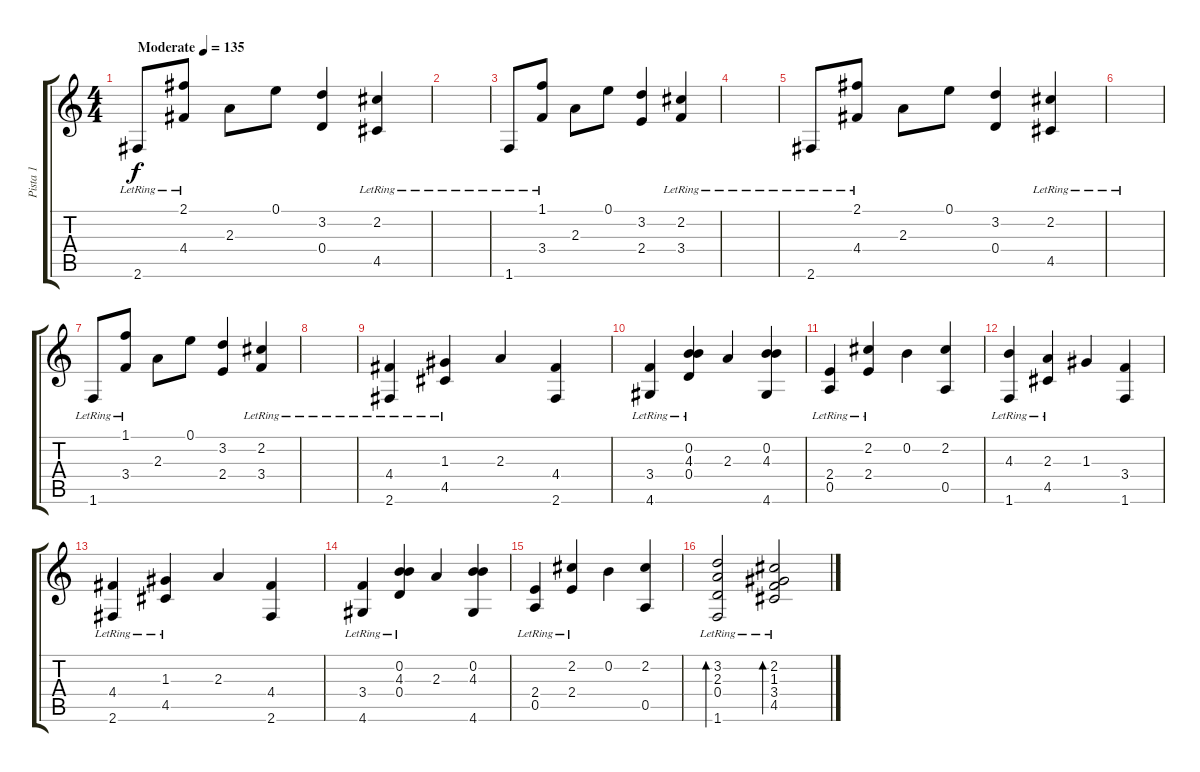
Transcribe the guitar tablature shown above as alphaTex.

\track ("Pista 1" "Pista 1") {instrument acousticguitarnylon}
\staff {score tabs}
\tuning (E4 B3 G3 D3 A2 E2) {hide}
\ts (4 4)
\tempo (135 "Moderate")
\clef g2
\ks c
2.6{lr}.8{dy f instrument acousticguitarnylon} (2.1{lr} 4.4{lr}).8 2.3.8 0.1.8 (3.2 0.4).4 (2.2{lr} 4.5{lr}).4 |
|
1.6{lr}.8 (1.1{lr} 3.4{lr}).8 2.3.8 0.1.8 (3.2 2.4).4 (2.2{lr} 3.4{lr}).4 |
|
2.6{lr}.8 (2.1{lr} 4.4{lr}).8 2.3.8 0.1.8 (3.2 0.4).4 (2.2{lr} 4.5{lr}).4 |
|
1.6{lr}.8 (1.1{lr} 3.4{lr}).8 2.3.8 0.1.8 (3.2 2.4).4 (2.2{lr} 3.4{lr}).4 |
|
(4.4 2.6{lr}).4 (1.3 4.5{lr}).4 2.3.4 (4.4 2.6).4 |
(3.4 4.6{lr}).4 (0.2 4.3 0.4{lr}).4 2.3.4 (0.2 4.3 4.6).4 |
(2.4 0.5{lr}).4 (2.2 2.4{lr}).4 0.2.4 (2.2 0.5).4 |
(4.3 1.6{lr}).4 (2.3 4.5{lr}).4 1.3.4 (3.4 1.6).4 |
(4.4 2.6{lr}).4 (1.3 4.5{lr}).4 2.3.4 (4.4 2.6).4 |
(3.4 4.6{lr}).4 (0.2 4.3 0.4{lr}).4 2.3.4 (0.2 4.3 4.6).4 |
(2.4 0.5{lr}).4 (2.2 2.4{lr}).4 0.2.4 (2.2 0.5).4 |
(3.2 2.3 0.4 1.6{lr}).2{bd 240} (2.2 1.3 3.4 4.5{lr}).2{bd 240}
